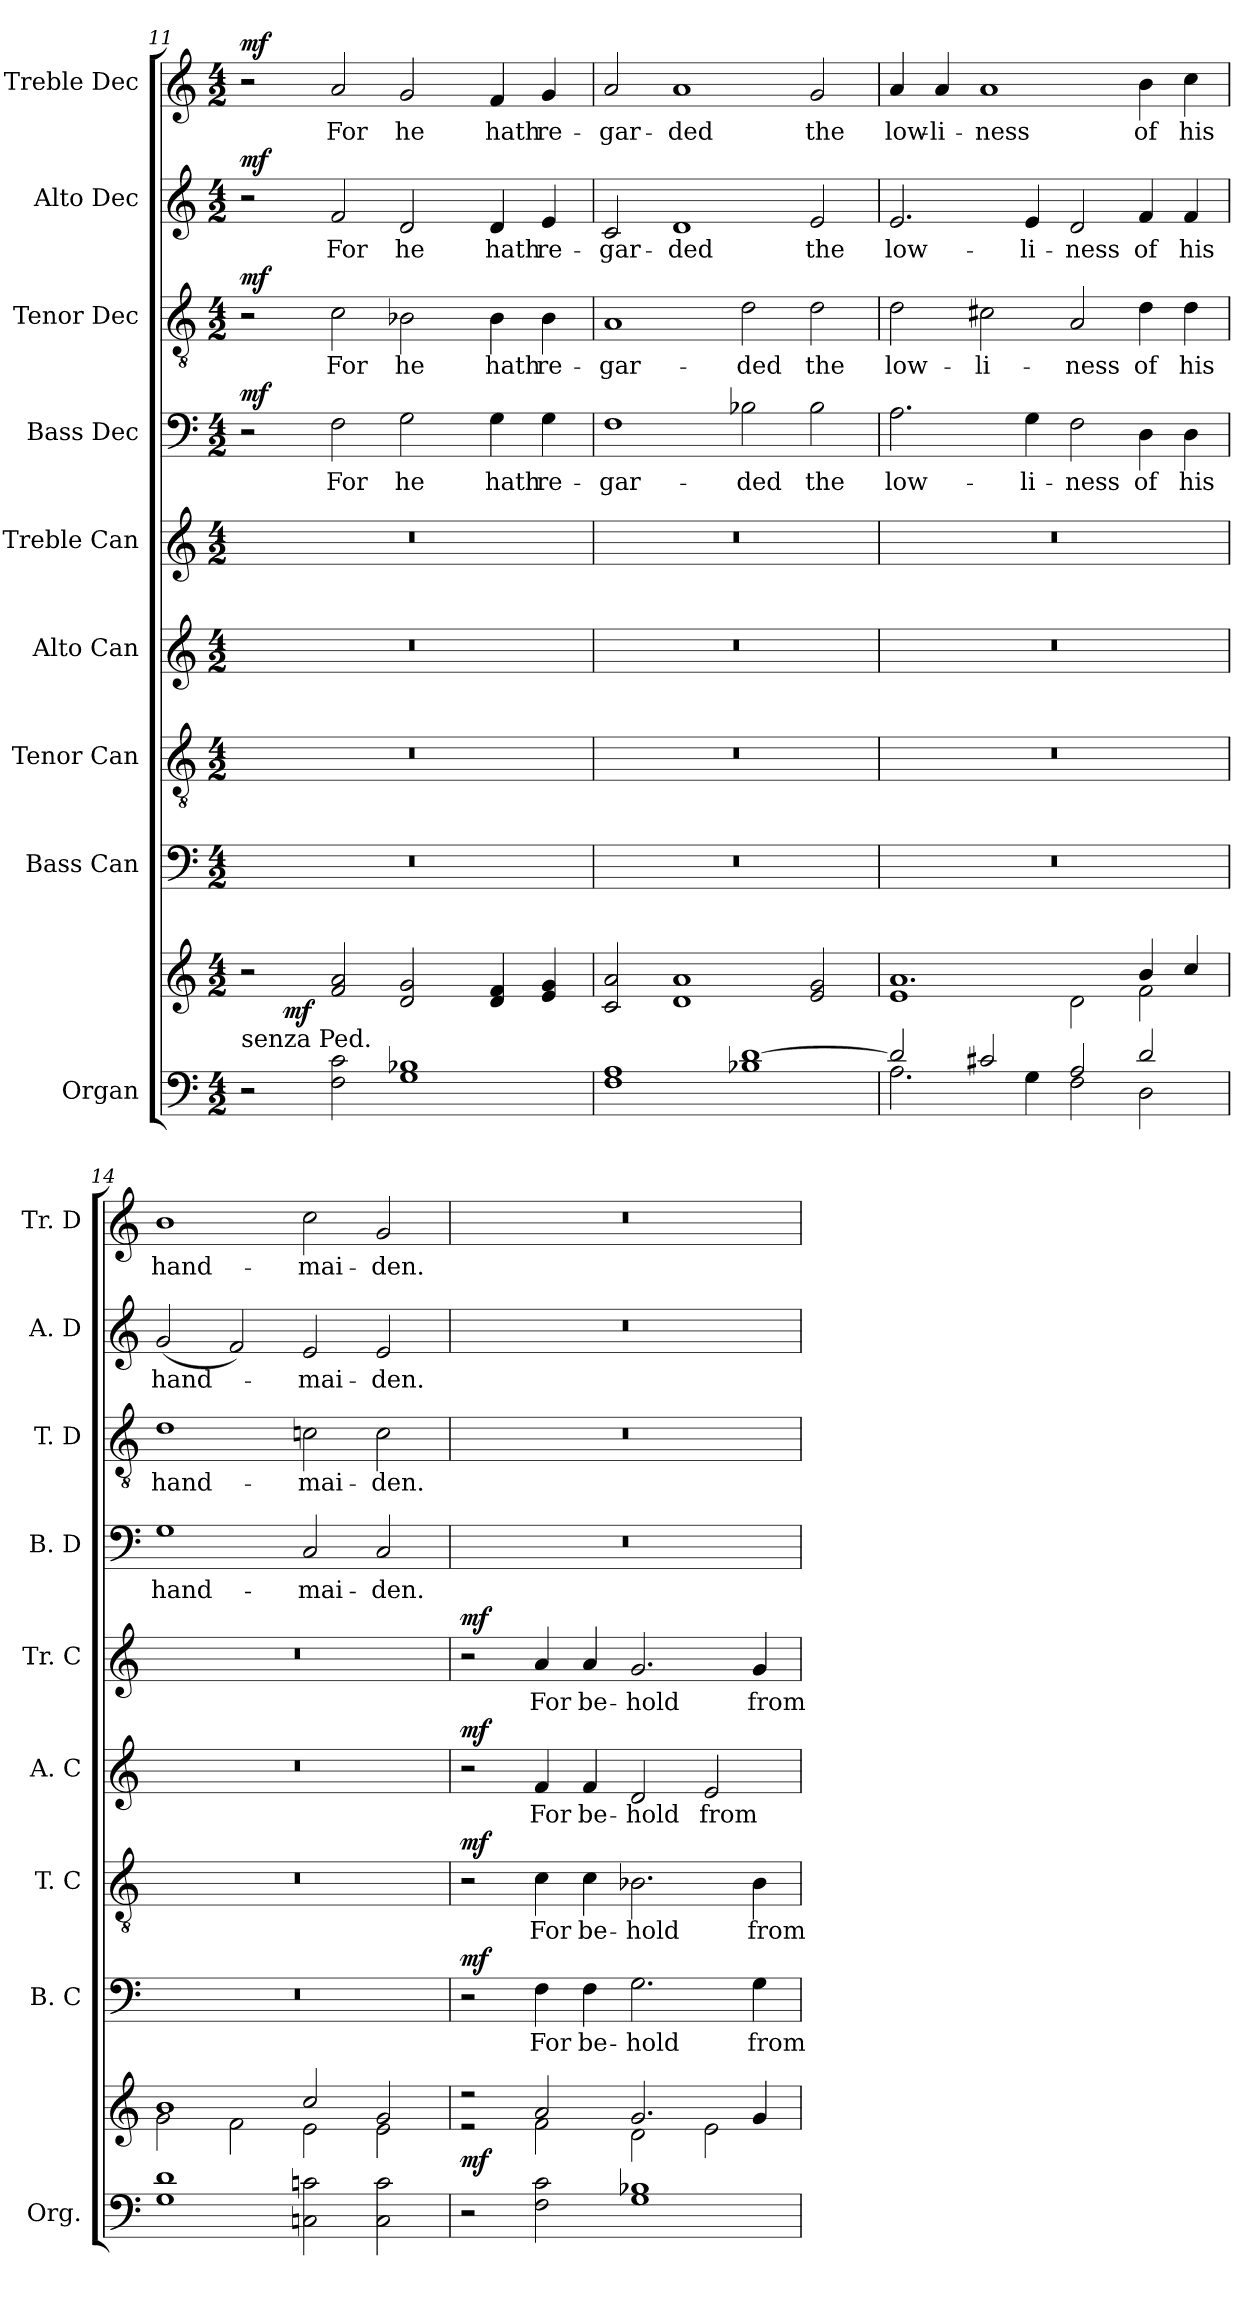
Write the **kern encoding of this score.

**kern	**kern	**dynam	**kern	**text	**dynam	**kern	**text	**dynam	**kern	**text	**dynam	**kern	**text	**dynam	**kern	**text	**dynam	**kern	**text	**dynam	**kern	**text	**dynam	**kern	**text	**dynam
*part9	*part9	*part9	*part8	*part8	*part8	*part7	*part7	*part7	*part6	*part6	*part6	*part5	*part5	*part5	*part4	*part4	*part4	*part3	*part3	*part3	*part2	*part2	*part2	*part1	*part1	*part1
*staff10	*staff9	*staff9/10	*staff8	*staff8	*staff8	*staff7	*staff7	*staff7	*staff6	*staff6	*staff6	*staff5	*staff5	*staff5	*staff4	*staff4	*staff4	*staff3	*staff3	*staff3	*staff2	*staff2	*staff2	*staff1	*staff1	*staff1
*I"Organ	*	*	*I"Bass Can	*	*	*I"Tenor Can	*	*	*I"Alto Can	*	*	*I"Treble Can	*	*	*I"Bass Dec	*	*	*I"Tenor Dec	*	*	*I"Alto Dec	*	*	*I"Treble Dec	*	*
*I'Org.	*	*	*I'B. C	*	*	*I'T. C	*	*	*I'A. C	*	*	*I'Tr. C	*	*	*I'B. D	*	*	*I'T. D	*	*	*I'A. D	*	*	*I'Tr. D	*	*
!!LO:LB:g=z
*clefF4	*clefG2	*	*clefF4	*	*	*clefGv2	*	*	*clefG2	*	*	*clefG2	*	*	*clefF4	*	*	*clefGv2	*	*	*clefG2	*	*	*clefG2	*	*
*	*	*	*	*	*	*ITrd7c12	*	*	*	*	*	*	*	*	*	*	*	*ITrd7c12	*	*	*	*	*	*	*	*
*k[]	*k[]	*	*k[]	*	*	*k[]	*	*	*k[]	*	*	*k[]	*	*	*k[]	*	*	*k[]	*	*	*k[]	*	*	*k[]	*	*
*C:	*C:	*	*C:	*	*	*C:	*	*	*C:	*	*	*C:	*	*	*C:	*	*	*C:	*	*	*C:	*	*	*C:	*	*
*M4/2	*M4/2	*	*M4/2	*	*	*M4/2	*	*	*M4/2	*	*	*M4/2	*	*	*M4/2	*	*	*M4/2	*	*	*M4/2	*	*	*M4/2	*	*
=11	=11	=11	=11	=11	=11	=11	=11	=11	=11	=11	=11	=11	=11	=11	=11	=11	=11	=11	=11	=11	=11	=11	=11	=11	=11	=11
!LO:TX:a:t=senza Ped.	!	!	!	!	!	!	!	!	!	!	!	!	!	!	!	!	!	!	!	!	!	!	!	!	!	!
!	!	!	!LO:N:vis=1	!	!	!LO:N:vis=1	!	!	!LO:N:vis=1	!	!	!LO:N:vis=1	!	!	!	!	!	!	!	!	!	!	!	!	!	!
*	*^	*	*	*	*	*	*	*	*	*	*	*	*	*	*	*	*	*	*	*	*	*	*	*	*	*
2r	2r	8...ryy	.	0r	.	.	0r	.	.	0r	.	.	0r	.	.	2r	.	mf	2r	.	mf	2r	.	mf	2r	.	mf
.	.	1ryy	mf	.	.	.	.	.	.	.	.	.	.	.	.	.	.	.	.	.	.	.	.	.	.	.	.
!	!	!	!	!	!	!	!	!	!	!	!	!	!	!	!	!	!LO:LY:b:color=#000000	!	!	!	!	!	!	!	!	!	!
!	!	!	!	!	!	!	!	!	!	!	!	!	!	!	!	!	!	!	!	!LO:LY:b:color=#000000	!	!	!	!	!	!	!
!	!	!	!	!	!	!	!	!	!	!	!	!	!	!	!	!	!	!	!	!	!	!	!LO:LY:b:color=#000000	!	!	!	!
!	!	!	!	!	!	!	!	!	!	!	!	!	!	!	!	!	!	!	!	!	!	!	!	!	!	!LO:LY:b:color=#000000	!
2Fi\ 2ci	2fi/ 2ai	.	.	.	.	.	.	.	.	.	.	.	.	.	.	2Fi\	For	.	2Ci\	For	.	2fi/	For	.	2ai/	For	.
!	!	!	!	!	!	!	!	!	!	!	!	!	!	!	!	!	!LO:LY:b:color=#000000	!	!	!	!	!	!	!	!	!	!
!	!	!	!	!	!	!	!	!	!	!	!	!	!	!	!	!	!	!	!	!LO:LY:b:color=#000000	!	!	!	!	!	!	!
!	!	!	!	!	!	!	!	!	!	!	!	!	!	!	!	!	!	!	!	!	!	!	!LO:LY:b:color=#000000	!	!	!	!
!	!	!	!	!	!	!	!	!	!	!	!	!	!	!	!	!	!	!	!	!	!	!	!	!	!	!LO:LY:b:color=#000000	!
1Gi 1B-Xi	2di/ 2gi	.	.	.	.	.	.	.	.	.	.	.	.	.	.	2Gi\	he	.	2BB-Xi\	he	.	2di/	he	.	2gi/	he	.
.	.	2ryy	.	.	.	.	.	.	.	.	.	.	.	.	.	.	.	.	.	.	.	.	.	.	.	.	.
!	!	!	!	!	!	!	!	!	!	!	!	!	!	!	!	!	!LO:LY:b:color=#000000	!	!	!	!	!	!	!	!	!	!
!	!	!	!	!	!	!	!	!	!	!	!	!	!	!	!	!	!	!	!	!LO:LY:b:color=#000000	!	!	!	!	!	!	!
!	!	!	!	!	!	!	!	!	!	!	!	!	!	!	!	!	!	!	!	!	!	!	!LO:LY:b:color=#000000	!	!	!	!
!	!	!	!	!	!	!	!	!	!	!	!	!	!	!	!	!	!	!	!	!	!	!	!	!	!	!LO:LY:b:color=#000000	!
.	4di/ 4fi	.	.	.	.	.	.	.	.	.	.	.	.	.	.	4Gi\	hath	.	4BB-i\	hath	.	4di/	hath	.	4fi/	hath	.
.	.	4ryy	.	.	.	.	.	.	.	.	.	.	.	.	.	.	.	.	.	.	.	.	.	.	.	.	.
!	!	!	!	!	!	!	!	!	!	!	!	!	!	!	!	!	!LO:LY:b:color=#000000	!	!	!	!	!	!	!	!	!	!
!	!	!	!	!	!	!	!	!	!	!	!	!	!	!	!	!	!	!	!	!LO:LY:b:color=#000000	!	!	!	!	!	!	!
!	!	!	!	!	!	!	!	!	!	!	!	!	!	!	!	!	!	!	!	!	!	!	!LO:LY:b:color=#000000	!	!	!	!
!	!	!	!	!	!	!	!	!	!	!	!	!	!	!	!	!	!	!	!	!	!	!	!	!	!	!LO:LY:b:color=#000000	!
.	4ei/ 4gi	.	.	.	.	.	.	.	.	.	.	.	.	.	.	4Gi\	re-	.	4BB-i\	re-	.	4ei/	re-	.	4gi/	re-	.
.	.	64ryy	.	.	.	.	.	.	.	.	.	.	.	.	.	.	.	.	.	.	.	.	.	.	.	.	.
=12	=12	=12	=12	=12	=12	=12	=12	=12	=12	=12	=12	=12	=12	=12	=12	=12	=12	=12	=12	=12	=12	=12	=12	=12	=12	=12	=12
*^	*	*	*	*	*	*	*	*	*	*	*	*	*	*	*	*	*	*	*	*	*	*	*	*	*	*	*
!	!	!	!	!	!LO:N:vis=1	!	!	!LO:N:vis=1	!	!	!LO:N:vis=1	!	!	!LO:N:vis=1	!	!	!	!	!	!	!	!	!	!	!	!	!	!
*	*	*v	*v	*	*	*	*	*	*	*	*	*	*	*	*	*	*	*	*	*	*	*	*	*	*	*	*	*
*	*	*^	*	*	*	*	*	*	*	*	*	*	*	*	*	*	*	*	*	*	*	*	*	*	*	*	*
!	!	!	!	!	!	!	!	!	!	!	!	!	!	!	!	!	!	!LO:LY:b:color=#000000	!	!	!	!	!	!	!	!	!	!
*	*	*v	*v	*	*	*	*	*	*	*	*	*	*	*	*	*	*	*	*	*	*	*	*	*	*	*	*	*
*	*	*^	*	*	*	*	*	*	*	*	*	*	*	*	*	*	*	*	*	*	*	*	*	*	*	*	*
!	!	!	!	!	!	!	!	!	!	!	!	!	!	!	!	!	!	!	!	!	!LO:LY:b:color=#000000	!	!	!	!	!	!	!
*	*	*v	*v	*	*	*	*	*	*	*	*	*	*	*	*	*	*	*	*	*	*	*	*	*	*	*	*	*
*	*	*^	*	*	*	*	*	*	*	*	*	*	*	*	*	*	*	*	*	*	*	*	*	*	*	*	*
!	!	!	!	!	!	!	!	!	!	!	!	!	!	!	!	!	!	!	!	!	!	!	!	!LO:LY:b:color=#000000	!	!	!	!
*	*	*v	*v	*	*	*	*	*	*	*	*	*	*	*	*	*	*	*	*	*	*	*	*	*	*	*	*	*
*	*	*^	*	*	*	*	*	*	*	*	*	*	*	*	*	*	*	*	*	*	*	*	*	*	*	*	*
!	!	!	!	!	!	!	!	!	!	!	!	!	!	!	!	!	!	!	!	!	!	!	!	!	!	!	!LO:LY:b:color=#000000	!
*	*	*v	*v	*	*	*	*	*	*	*	*	*	*	*	*	*	*	*	*	*	*	*	*	*	*	*	*	*
1Ai	1Fi	2ci/ 2ai	.	0r	.	.	0r	.	.	0r	.	.	0r	.	.	1Fi	-gar-	.	1AAi	-gar-	.	2ci/	-gar-	.	2ai/	-gar-	.
!	!	!	!	!	!	!	!	!	!	!	!	!	!	!	!	!	!	!	!	!	!	!	!LO:LY:b:color=#000000	!	!	!	!
!	!	!	!	!	!	!	!	!	!	!	!	!	!	!	!	!	!	!	!	!	!	!	!	!	!	!LO:LY:b:color=#000000	!
.	.	1di 1ai	.	.	.	.	.	.	.	.	.	.	.	.	.	.	.	.	.	.	.	1di	-ded	.	1ai	-ded	.
!	!	!	!	!	!	!	!	!	!	!	!	!	!	!	!	!	!LO:LY:b:color=#000000	!	!	!	!	!	!	!	!	!	!
!	!	!	!	!	!	!	!	!	!	!	!	!	!	!	!	!	!	!	!	!LO:LY:b:color=#000000	!	!	!	!	!	!	!
[1di	1B-Xi	.	.	.	.	.	.	.	.	.	.	.	.	.	.	2B-Xi\	-ded	.	2Di\	-ded	.	.	.	.	.	.	.
!	!	!	!	!	!	!	!	!	!	!	!	!	!	!	!	!	!LO:LY:b:color=#000000	!	!	!	!	!	!	!	!	!	!
!	!	!	!	!	!	!	!	!	!	!	!	!	!	!	!	!	!	!	!	!LO:LY:b:color=#000000	!	!	!	!	!	!	!
!	!	!	!	!	!	!	!	!	!	!	!	!	!	!	!	!	!	!	!	!	!	!	!LO:LY:b:color=#000000	!	!	!	!
!	!	!	!	!	!	!	!	!	!	!	!	!	!	!	!	!	!	!	!	!	!	!	!	!	!	!LO:LY:b:color=#000000	!
.	.	2ei/ 2gi	.	.	.	.	.	.	.	.	.	.	.	.	.	2B-i\	the	.	2Di\	the	.	2ei/	the	.	2gi/	the	.
=13	=13	=13	=13	=13	=13	=13	=13	=13	=13	=13	=13	=13	=13	=13	=13	=13	=13	=13	=13	=13	=13	=13	=13	=13	=13	=13	=13
*	*	*^	*	*	*	*	*	*	*	*	*	*	*	*	*	*	*	*	*	*	*	*	*	*	*	*	*
!	!	!	!	!	!LO:N:vis=1	!	!	!LO:N:vis=1	!	!	!LO:N:vis=1	!	!	!LO:N:vis=1	!	!	!	!	!	!	!	!	!	!	!	!	!	!
!	!	!	!	!	!	!	!	!	!	!	!	!	!	!	!	!	!	!LO:LY:b:color=#000000	!	!	!	!	!	!	!	!	!	!
!	!	!	!	!	!	!	!	!	!	!	!	!	!	!	!	!	!	!	!	!	!LO:LY:b:color=#000000	!	!	!	!	!	!	!
!	!	!	!	!	!	!	!	!	!	!	!	!	!	!	!	!	!	!	!	!	!	!	!	!LO:LY:b:color=#000000	!	!	!	!
!	!	!	!	!	!	!	!	!	!	!	!	!	!	!	!	!	!	!	!	!	!	!	!	!	!	!	!LO:LY:b:color=#000000	!
2di/]	2.Ai\	1.ai	1ei	.	0r	.	.	0r	.	.	0r	.	.	0r	.	.	2.Ai\	low-	.	2Di\	low-	.	2.ei/	low-	.	4ai/	low-	.
!	!	!	!	!	!	!	!	!	!	!	!	!	!	!	!	!	!	!	!	!	!	!	!	!	!	!	!LO:LY:b:color=#000000	!
.	.	.	.	.	.	.	.	.	.	.	.	.	.	.	.	.	.	.	.	.	.	.	.	.	.	4ai/	-li-	.
!	!	!	!	!	!	!	!	!	!	!	!	!	!	!	!	!	!	!	!	!	!LO:LY:b:color=#000000	!	!	!	!	!	!	!
!	!	!	!	!	!	!	!	!	!	!	!	!	!	!	!	!	!	!	!	!	!	!	!	!	!	!	!LO:LY:b:color=#000000	!
2c#Xi/	.	.	.	.	.	.	.	.	.	.	.	.	.	.	.	.	.	.	.	2C#Xi\	-li-	.	.	.	.	1ai	-ness	.
!	!	!	!	!	!	!	!	!	!	!	!	!	!	!	!	!	!	!LO:LY:b:color=#000000	!	!	!	!	!	!	!	!	!	!
!	!	!	!	!	!	!	!	!	!	!	!	!	!	!	!	!	!	!	!	!	!	!	!	!LO:LY:b:color=#000000	!	!	!	!
.	4Gi\	.	.	.	.	.	.	.	.	.	.	.	.	.	.	.	4Gi\	-li-	.	.	.	.	4ei/	-li-	.	.	.	.
!	!	!	!	!	!	!	!	!	!	!	!	!	!	!	!	!	!	!LO:LY:b:color=#000000	!	!	!	!	!	!	!	!	!	!
!	!	!	!	!	!	!	!	!	!	!	!	!	!	!	!	!	!	!	!	!	!LO:LY:b:color=#000000	!	!	!	!	!	!	!
!	!	!	!	!	!	!	!	!	!	!	!	!	!	!	!	!	!	!	!	!	!	!	!	!LO:LY:b:color=#000000	!	!	!	!
2Ai/	2Fi\	.	2di\	.	.	.	.	.	.	.	.	.	.	.	.	.	2Fi\	-ness	.	2AAi/	-ness	.	2di/	-ness	.	.	.	.
!	!	!	!	!	!	!	!	!	!	!	!	!	!	!	!	!	!	!LO:LY:b:color=#000000	!	!	!	!	!	!	!	!	!	!
!	!	!	!	!	!	!	!	!	!	!	!	!	!	!	!	!	!	!	!	!	!LO:LY:b:color=#000000	!	!	!	!	!	!	!
!	!	!	!	!	!	!	!	!	!	!	!	!	!	!	!	!	!	!	!	!	!	!	!	!LO:LY:b:color=#000000	!	!	!	!
!	!	!	!	!	!	!	!	!	!	!	!	!	!	!	!	!	!	!	!	!	!	!	!	!	!	!	!LO:LY:b:color=#000000	!
2di/	2Di\	4bi/	2fi\	.	.	.	.	.	.	.	.	.	.	.	.	.	4Di\	of	.	4Di\	of	.	4fi/	of	.	4bi\	of	.
!	!	!	!	!	!	!	!	!	!	!	!	!	!	!	!	!	!	!LO:LY:b:color=#000000	!	!	!	!	!	!	!	!	!	!
!	!	!	!	!	!	!	!	!	!	!	!	!	!	!	!	!	!	!	!	!	!LO:LY:b:color=#000000	!	!	!	!	!	!	!
!	!	!	!	!	!	!	!	!	!	!	!	!	!	!	!	!	!	!	!	!	!	!	!	!LO:LY:b:color=#000000	!	!	!	!
!	!	!	!	!	!	!	!	!	!	!	!	!	!	!	!	!	!	!	!	!	!	!	!	!	!	!	!LO:LY:b:color=#000000	!
.	.	4cci/	.	.	.	.	.	.	.	.	.	.	.	.	.	.	4Di\	his	.	4Di\	his	.	4fi/	his	.	4cci\	his	.
*v	*v	*	*	*	*	*	*	*	*	*	*	*	*	*	*	*	*	*	*	*	*	*	*	*	*	*	*	*
=14	=14	=14	=14	=14	=14	=14	=14	=14	=14	=14	=14	=14	=14	=14	=14	=14	=14	=14	=14	=14	=14	=14	=14	=14	=14	=14	=14
!	!	!	!	!LO:N:vis=1	!	!	!LO:N:vis=1	!	!	!LO:N:vis=1	!	!	!LO:N:vis=1	!	!	!	!	!	!	!	!	!	!	!	!	!	!
!	!	!	!	!	!	!	!	!	!	!	!	!	!	!	!	!	!LO:LY:b:color=#000000	!	!	!	!	!	!	!	!	!	!
!	!	!	!	!	!	!	!	!	!	!	!	!	!	!	!	!	!	!	!	!LO:LY:b:color=#000000	!	!	!	!	!	!	!
!	!	!	!	!	!	!	!	!	!	!	!	!	!	!	!	!	!	!	!	!	!	!	!LO:LY:b:color=#000000	!	!	!	!
!	!	!	!	!	!	!	!	!	!	!	!	!	!	!	!	!	!	!	!	!	!	!	!	!	!	!LO:LY:b:color=#000000	!
1Gi 1di	1bi	2gi\	.	0r	.	.	0r	.	.	0r	.	.	0r	.	.	1Gi	hand-	.	1Di	hand-	.	(2gi/	hand-	.	1bi	hand-	.
.	.	2fi\	.	.	.	.	.	.	.	.	.	.	.	.	.	.	.	.	.	.	.	2fi/)	.	.	.	.	.
!	!	!	!	!	!	!	!	!	!	!	!	!	!	!	!	!	!LO:LY:b:color=#000000	!	!	!	!	!	!	!	!	!	!
!	!	!	!	!	!	!	!	!	!	!	!	!	!	!	!	!	!	!	!	!LO:LY:b:color=#000000	!	!	!	!	!	!	!
!	!	!	!	!	!	!	!	!	!	!	!	!	!	!	!	!	!	!	!	!	!	!	!LO:LY:b:color=#000000	!	!	!	!
!	!	!	!	!	!	!	!	!	!	!	!	!	!	!	!	!	!	!	!	!	!	!	!	!	!	!LO:LY:b:color=#000000	!
2Cni\ 2cni	2cci/	2ei\	.	.	.	.	.	.	.	.	.	.	.	.	.	2Ci/	-mai-	.	2Cni\	-mai-	.	2ei/	-mai-	.	2cci\	-mai-	.
!	!	!	!	!	!	!	!	!	!	!	!	!	!	!	!	!	!LO:LY:b:color=#000000	!	!	!	!	!	!	!	!	!	!
!	!	!	!	!	!	!	!	!	!	!	!	!	!	!	!	!	!	!	!	!LO:LY:b:color=#000000	!	!	!	!	!	!	!
!	!	!	!	!	!	!	!	!	!	!	!	!	!	!	!	!	!	!	!	!	!	!	!LO:LY:b:color=#000000	!	!	!	!
!	!	!	!	!	!	!	!	!	!	!	!	!	!	!	!	!	!	!	!	!	!	!	!	!	!	!LO:LY:b:color=#000000	!
2Ci\ 2ci	2gi/	2ei\	.	.	.	.	.	.	.	.	.	.	.	.	.	2Ci/	-den.	.	2Ci\	-den.	.	2ei/	-den.	.	2gi/	-den.	.
!!LO:PB:g=z
=15	=15	=15	=15	=15	=15	=15	=15	=15	=15	=15	=15	=15	=15	=15	=15	=15	=15	=15	=15	=15	=15	=15	=15	=15	=15	=15	=15
!	!	!	!	!	!	!	!	!	!	!	!	!	!	!	!	!LO:N:vis=1	!	!	!LO:N:vis=1	!	!	!LO:N:vis=1	!	!	!LO:N:vis=1	!	!
2r	2r	2r	mf	2r	.	mf	2r	.	mf	2r	.	mf	2r	.	mf	0r	.	.	0r	.	.	0r	.	.	0r	.	.
!	!	!	!	!	!LO:LY:b:color=#000000	!	!	!	!	!	!	!	!	!	!	!	!	!	!	!	!	!	!	!	!	!	!
!	!	!	!	!	!	!	!	!LO:LY:b:color=#000000	!	!	!	!	!	!	!	!	!	!	!	!	!	!	!	!	!	!	!
!	!	!	!	!	!	!	!	!	!	!	!LO:LY:b:color=#000000	!	!	!	!	!	!	!	!	!	!	!	!	!	!	!	!
!	!	!	!	!	!	!	!	!	!	!	!	!	!	!LO:LY:b:color=#000000	!	!	!	!	!	!	!	!	!	!	!	!	!
2Fi\ 2ci	2ai/	2fi\	.	4Fi\	For	.	4Ci\	For	.	4fi/	For	.	4ai/	For	.	.	.	.	.	.	.	.	.	.	.	.	.
!	!	!	!	!	!LO:LY:b:color=#000000	!	!	!	!	!	!	!	!	!	!	!	!	!	!	!	!	!	!	!	!	!	!
!	!	!	!	!	!	!	!	!LO:LY:b:color=#000000	!	!	!	!	!	!	!	!	!	!	!	!	!	!	!	!	!	!	!
!	!	!	!	!	!	!	!	!	!	!	!LO:LY:b:color=#000000	!	!	!	!	!	!	!	!	!	!	!	!	!	!	!	!
!	!	!	!	!	!	!	!	!	!	!	!	!	!	!LO:LY:b:color=#000000	!	!	!	!	!	!	!	!	!	!	!	!	!
.	.	.	.	4Fi\	be-	.	4Ci\	be-	.	4fi/	be-	.	4ai/	be-	.	.	.	.	.	.	.	.	.	.	.	.	.
!	!	!	!	!	!LO:LY:b:color=#000000	!	!	!	!	!	!	!	!	!	!	!	!	!	!	!	!	!	!	!	!	!	!
!	!	!	!	!	!	!	!	!LO:LY:b:color=#000000	!	!	!	!	!	!	!	!	!	!	!	!	!	!	!	!	!	!	!
!	!	!	!	!	!	!	!	!	!	!	!LO:LY:b:color=#000000	!	!	!	!	!	!	!	!	!	!	!	!	!	!	!	!
!	!	!	!	!	!	!	!	!	!	!	!	!	!	!LO:LY:b:color=#000000	!	!	!	!	!	!	!	!	!	!	!	!	!
1Gi 1B-Xi	2.gi/	2di\	.	2.Gi\	-hold	.	2.BB-Xi\	-hold	.	2di/	-hold	.	2.gi/	-hold	.	.	.	.	.	.	.	.	.	.	.	.	.
!	!	!	!	!	!	!	!	!	!	!	!LO:LY:b:color=#000000	!	!	!	!	!	!	!	!	!	!	!	!	!	!	!	!
.	.	2ei\	.	.	.	.	.	.	.	2ei/	from	.	.	.	.	.	.	.	.	.	.	.	.	.	.	.	.
!	!	!	!	!	!LO:LY:b:color=#000000	!	!	!	!	!	!	!	!	!	!	!	!	!	!	!	!	!	!	!	!	!	!
!	!	!	!	!	!	!	!	!LO:LY:b:color=#000000	!	!	!	!	!	!	!	!	!	!	!	!	!	!	!	!	!	!	!
!	!	!	!	!	!	!	!	!	!	!	!	!	!	!LO:LY:b:color=#000000	!	!	!	!	!	!	!	!	!	!	!	!	!
.	4gi/	.	.	4Gi\	from	.	4BB-i\	from	.	.	.	.	4gi/	from	.	.	.	.	.	.	.	.	.	.	.	.	.
*	*v	*v	*	*	*	*	*	*	*	*	*	*	*	*	*	*	*	*	*	*	*	*	*	*	*	*	*
=	=	=	=	=	=	=	=	=	=	=	=	=	=	=	=	=	=	=	=	=	=	=	=	=	=	=
*-	*-	*-	*-	*-	*-	*-	*-	*-	*-	*-	*-	*-	*-	*-	*-	*-	*-	*-	*-	*-	*-	*-	*-	*-	*-	*-
